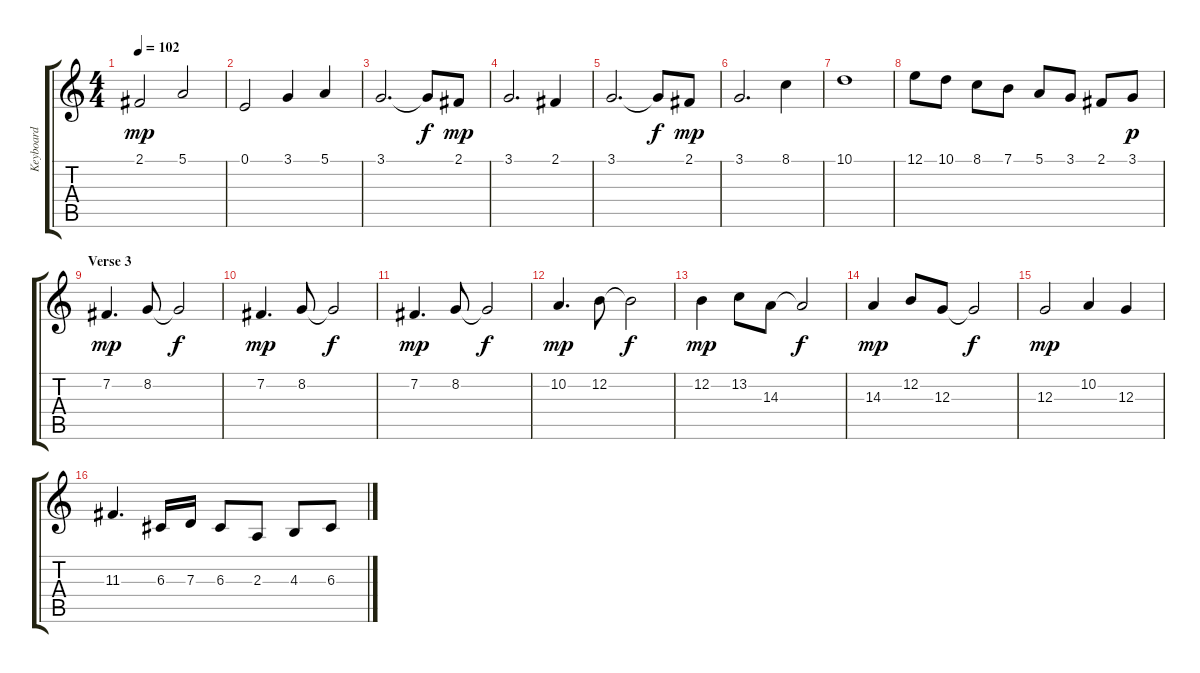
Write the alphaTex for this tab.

\track ("Keyboard" "Keyboard") {instrument stringensemble1}
\staff {score tabs}
\tuning (E4 B3 G3 D3 A2 E2) {hide}
\ts (4 4)
\tempo 102
\clef g2
\ks c
2.1.2{dy mp} 5.1.2 |
0.1.2 3.1.4 5.1.4 |
3.1.2{d} 3.1{t}.8{dy f} 2.1.8{dy mp} |
3.1.2{d} 2.1.4 |
3.1.2{d} 3.1{t}.8{dy f} 2.1.8{dy mp} |
3.1.2{d} 8.1.4 |
10.1.1 |
12.1.8 10.1.8 8.1.8 7.1.8 5.1.8 3.1.8 2.1.8 3.1.8{dy p} |
\section ("" "Verse 3")
7.2.4{d dy mp} 8.2.8 8.2{t}.2{dy f} |
7.2.4{d dy mp} 8.2.8 8.2{t}.2{dy f} |
7.2.4{d dy mp} 8.2.8 8.2{t}.2{dy f} |
10.2.4{d dy mp} 12.2.8 12.2{t}.2{dy f} |
12.2.4{dy mp} 13.2.8 14.3.8 14.3{t}.2{dy f} |
14.3.4{dy mp} 12.2.8 12.3.8 12.3{t}.2{dy f} |
12.3.2{dy mp} 10.2.4 12.3.4 |
11.3.4{d} 6.3.16 7.3.16 6.3.8 2.3.8 4.3.8 6.3.8
